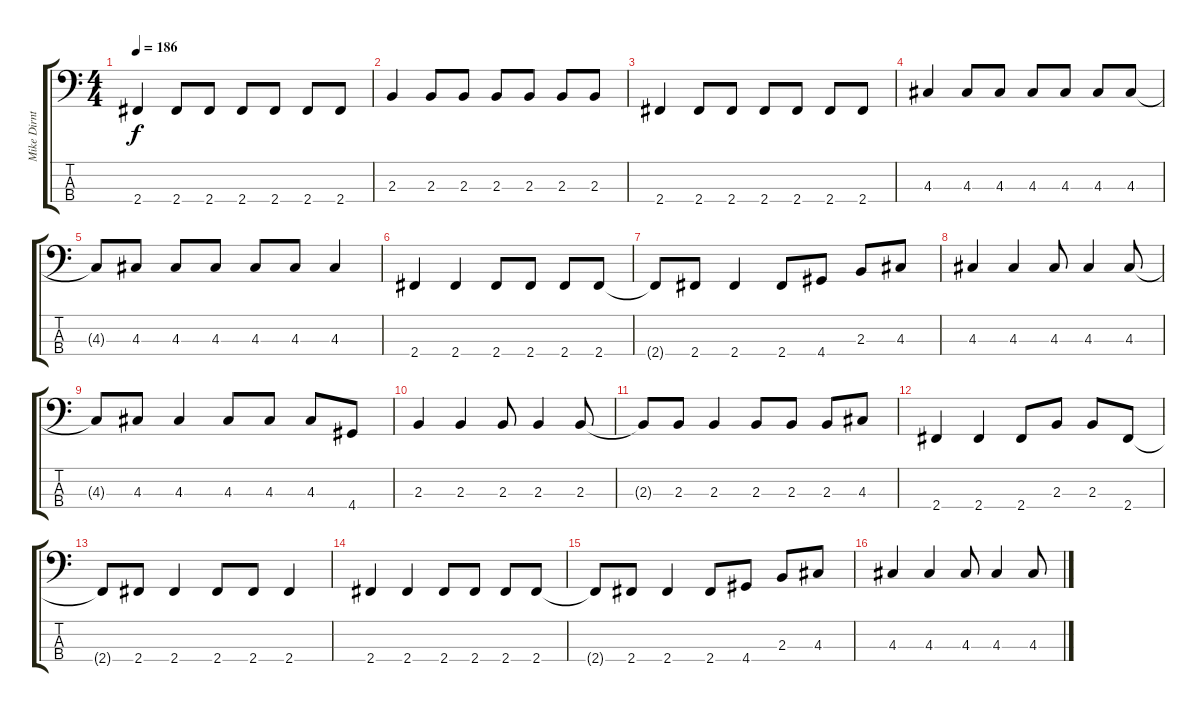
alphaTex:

\track ("Mike Dirnt" "Mike Dirnt") {instrument electricbasspick}
\staff {score tabs}
\tuning (G2 D2 A1 E1) {hide}
\ts (4 4)
\tempo 186
\clef f4
\ks c
2.4.4{dy f} 2.4.8 2.4.8 2.4.8 2.4.8 2.4.8 2.4.8 |
2.3.4 2.3.8 2.3.8 2.3.8 2.3.8 2.3.8 2.3.8 |
2.4.4 2.4.8 2.4.8 2.4.8 2.4.8 2.4.8 2.4.8 |
4.3.4 4.3.8 4.3.8 4.3.8 4.3.8 4.3.8 4.3.8 |
4.3{t}.8 4.3.8 4.3.8 4.3.8 4.3.8 4.3.8 4.3.4 |
2.4.4 2.4.4 2.4.8 2.4.8 2.4.8 2.4.8 |
2.4{t}.8 2.4.8 2.4.4 2.4.8 4.4.8 2.3.8 4.3.8 |
4.3.4 4.3.4 4.3.8 4.3.4 4.3.8 |
4.3{t}.8 4.3.8 4.3.4 4.3.8 4.3.8 4.3.8 4.4.8 |
2.3.4 2.3.4 2.3.8 2.3.4 2.3.8 |
2.3{t}.8 2.3.8 2.3.4 2.3.8 2.3.8 2.3.8 4.3.8 |
2.4.4 2.4.4 2.4.8 2.3.8 2.3.8 2.4.8 |
2.4{t}.8 2.4.8 2.4.4 2.4.8 2.4.8 2.4.4 |
2.4.4 2.4.4 2.4.8 2.4.8 2.4.8 2.4.8 |
2.4{t}.8 2.4.8 2.4.4 2.4.8 4.4.8 2.3.8 4.3.8 |
4.3.4 4.3.4 4.3.8 4.3.4 4.3.8
